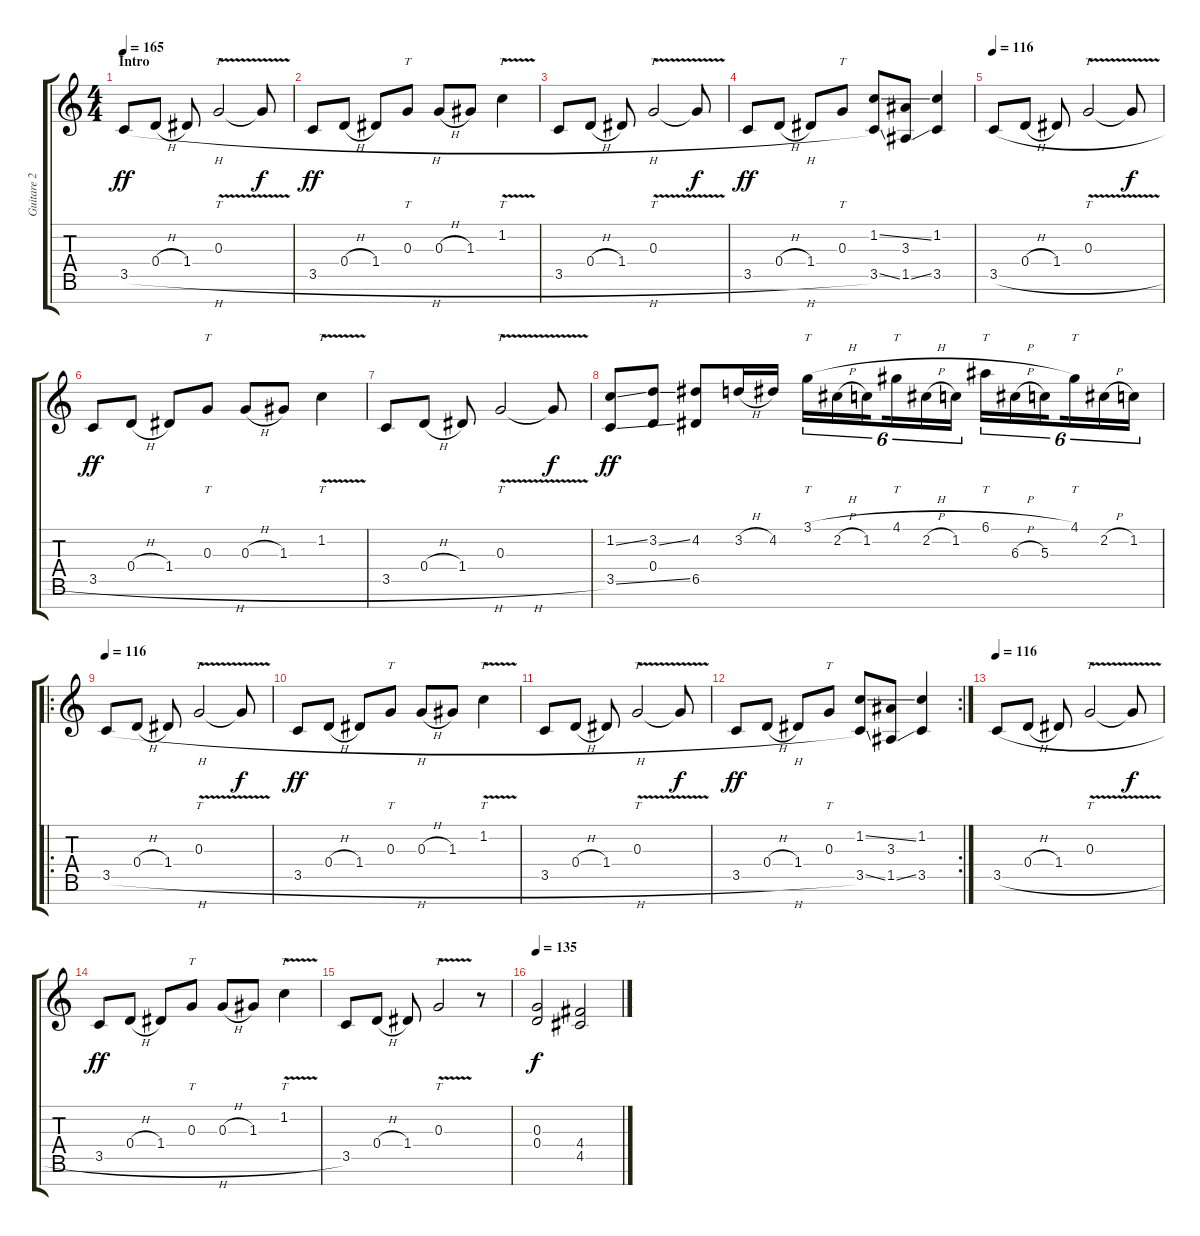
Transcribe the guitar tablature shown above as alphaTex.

\track ("Guitare 2" "Guitare 2") {instrument distortionguitar}
\staff {score tabs}
\tuning (E4 B3 G3 D3 A2 E2 B1) {hide}
\ts (4 4)
\section ("" "Intro")
\tempo 165
\tempo 116
\tempo 165
\clef g2
\ks c
3.5{h}.8{dy ff instrument distortionguitar} 0.4{h}.8 1.4.8 0.3{v}.2{tt} 0.3{t}.8{dy f} |
3.5{h}.8{dy ff} 0.4{h}.8 1.4.8 0.3.8{tt} 0.3{h}.8 1.3.8 1.2{v}.4{tt} |
3.5{h}.8 0.4{h}.8 1.4.8 0.3{v}.2{tt} 0.3{t}.8{dy f} |
3.5{h}.8{dy ff} 0.4{h}.8 1.4.8 0.3.8{tt} (1.2{ss} 3.5{ss}).8 (3.3 1.5{ss}).8 (1.2 3.5).4 |
\tempo 116
3.5{h}.8 0.4{h}.8 1.4.8 0.3{v}.2{tt} 0.3{t}.8{dy f} |
3.5{h}.8{dy ff} 0.4{h}.8 1.4.8 0.3.8{tt} 0.3{h}.8 1.3.8 1.2{v}.4{tt} |
3.5{h}.8 0.4{h}.8 1.4.8 0.3{v}.2{tt} 0.3{t}.8{dy f} |
(1.2{ss} 3.5{ss}).8{dy ff} (3.2{ss} 0.4).8 (4.2 6.5).8 3.2{h}.16 4.2.16 3.1{h}.16{tt tu (6 4)} 2.2{h}.16{tu (6 4)} 1.2.16{tu (6 4) beam splitsecondary} 4.1{h}.16{tt tu (6 4)} 2.2{h}.16{tu (6 4)} 1.2.16{tu (6 4)} 6.1{h}.16{tt tu (6 4)} 6.3{h}.16{tu (6 4)} 5.3.16{tu (6 4) beam splitsecondary} 4.1.16{tt tu (6 4)} 2.2{h}.16{tu (6 4)} 1.2.16{tu (6 4)} |
\ro
\tempo 116
3.5{h}.8 0.4{h}.8 1.4.8 0.3{v}.2{tt} 0.3{t}.8{dy f} |
3.5{h}.8{dy ff} 0.4{h}.8 1.4.8 0.3.8{tt} 0.3{h}.8 1.3.8 1.2{v}.4{tt} |
3.5{h}.8 0.4{h}.8 1.4.8 0.3{v}.2{tt} 0.3{t}.8{dy f} |
\rc 2
3.5{h}.8{dy ff} 0.4{h}.8 1.4.8 0.3.8{tt} (1.2{ss} 3.5{ss}).8 (3.3 1.5{ss}).8 (1.2 3.5).4 |
\tempo 116
3.5{h}.8 0.4{h}.8 1.4.8 0.3{v}.2{tt} 0.3{t}.8{dy f} |
3.5{h}.8{dy ff} 0.4{h}.8 1.4.8 0.3.8{tt} 0.3{h}.8 1.3.8 1.2{v}.4{tt} |
3.5.8 0.4{h}.8 1.4.8 0.3{v}.2{tt} r.8 |
\tempo 135
(0.3 0.4).2{dy f} (4.4 4.5).2
